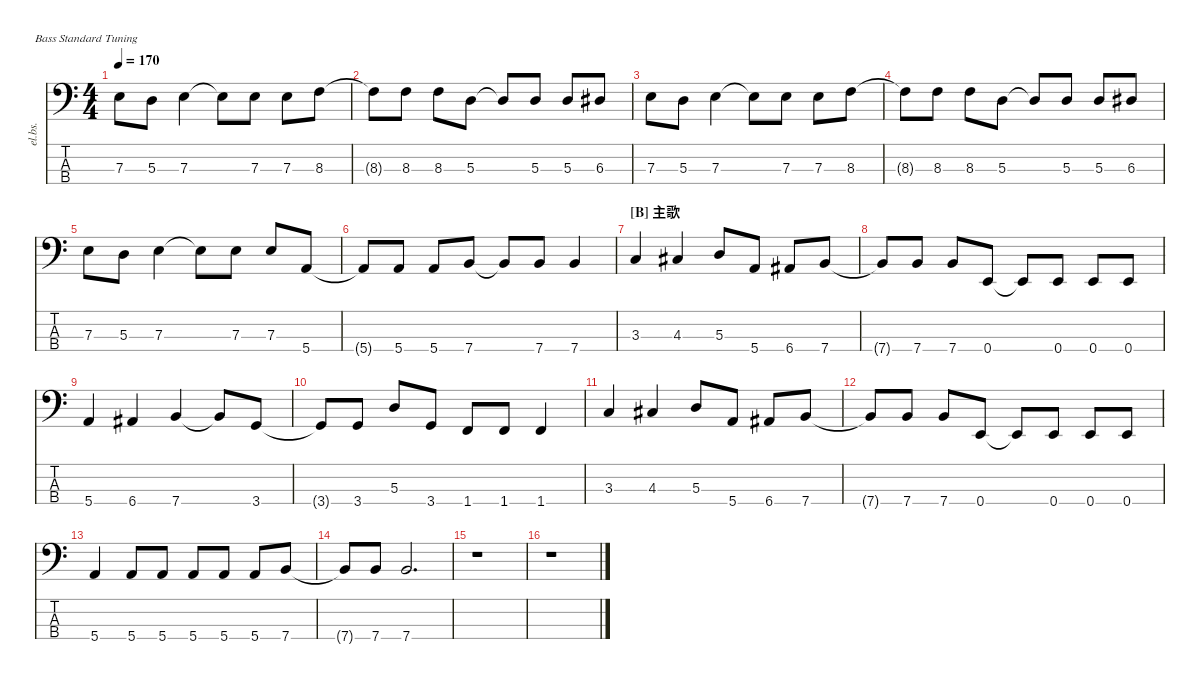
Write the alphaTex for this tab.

\defaultSystemsLayout 4
\hideDynamics
\bracketExtendMode nobrackets
\track ("Electric Bass" "el.bs.") {instrument electricbassfinger}
\staff {score tabs}
\tuning (G2 D2 A1 E1)
\ts (4 4)
\tempo 170
\clef f4
\ks c
7.3.8{dy mf beam Down} 5.3.8{beam Down} 7.3.4{beam Down} 7.3{t}.8{beam Down} 7.3.8{beam Down} 7.3.8{beam Down} 8.3.8{beam Down} |
8.3{t}.8{beam Down} 8.3.8{beam Down} 8.3.8{beam Down} 5.3.8{beam Down} 5.3{t}.8{beam Up} 5.3.8{beam Up} 5.3.8{beam Up} 6.3{acc #}.8{beam Up} |
7.3.8{beam Down} 5.3.8{beam Down} 7.3.4{beam Down} 7.3{t}.8{beam Down} 7.3.8{beam Down} 7.3.8{beam Down} 8.3.8{beam Down} |
8.3{t}.8{beam Down} 8.3.8{beam Down} 8.3.8{beam Down} 5.3.8{beam Down} 5.3{t}.8{beam Up} 5.3.8{beam Up} 5.3.8{beam Up} 6.3{acc #}.8{beam Up} |
7.3.8{beam Down} 5.3.8{beam Down} 7.3.4{beam Down} 7.3{t}.8{beam Down} 7.3.8{beam Down} 7.3.8{beam Up} 5.4.8{beam Up} |
5.4{t}.8{beam Up} 5.4.8{beam Up} 5.4.8{beam Up} 7.4.8{beam Up} 7.4{t}.8{beam Up} 7.4.8{beam Up} 7.4.4{beam Up} |
\section ("B" "主歌")
3.3.4{beam Up} 4.3{acc #}.4{beam Up} 5.3.8{beam Up} 5.4.8{beam Up} 6.4{acc #}.8{beam Up} 7.4.8{beam Up} |
7.4{t}.8{beam Up} 7.4.8{beam Up} 7.4.8{beam Up} 0.4.8{beam Up} 0.4{t}.8{beam Up} 0.4.8{beam Up} 0.4.8{beam Up} 0.4.8{beam Up} |
5.4.4{beam Up} 6.4{acc #}.4{beam Up} 7.4.4{beam Up} 7.4{t}.8{beam Up} 3.4.8{beam Up} |
3.4{t}.8{beam Up} 3.4.8{beam Up} 5.3.8{beam Up} 3.4.8{beam Up} 1.4.8{beam Up} 1.4.8{beam Up} 1.4.4{beam Up} |
3.3.4{beam Up} 4.3{acc #}.4{beam Up} 5.3.8{beam Up} 5.4.8{beam Up} 6.4{acc #}.8{beam Up} 7.4.8{beam Up} |
7.4{t}.8{beam Up} 7.4.8{beam Up} 7.4.8{beam Up} 0.4.8{beam Up} 0.4{t}.8{beam Up} 0.4.8{beam Up} 0.4.8{beam Up} 0.4.8{beam Up} |
5.4.4{beam Up} 5.4.8{beam Up} 5.4.8{beam Up} 5.4.8{beam Up} 5.4.8{beam Up} 5.4.8{beam Up} 7.4.8{beam Up} |
7.4{t}.8{beam Up} 7.4.8{beam Up} 7.4.2{d beam Up} |
r.1{beam Down} |
r.1{beam Down}
